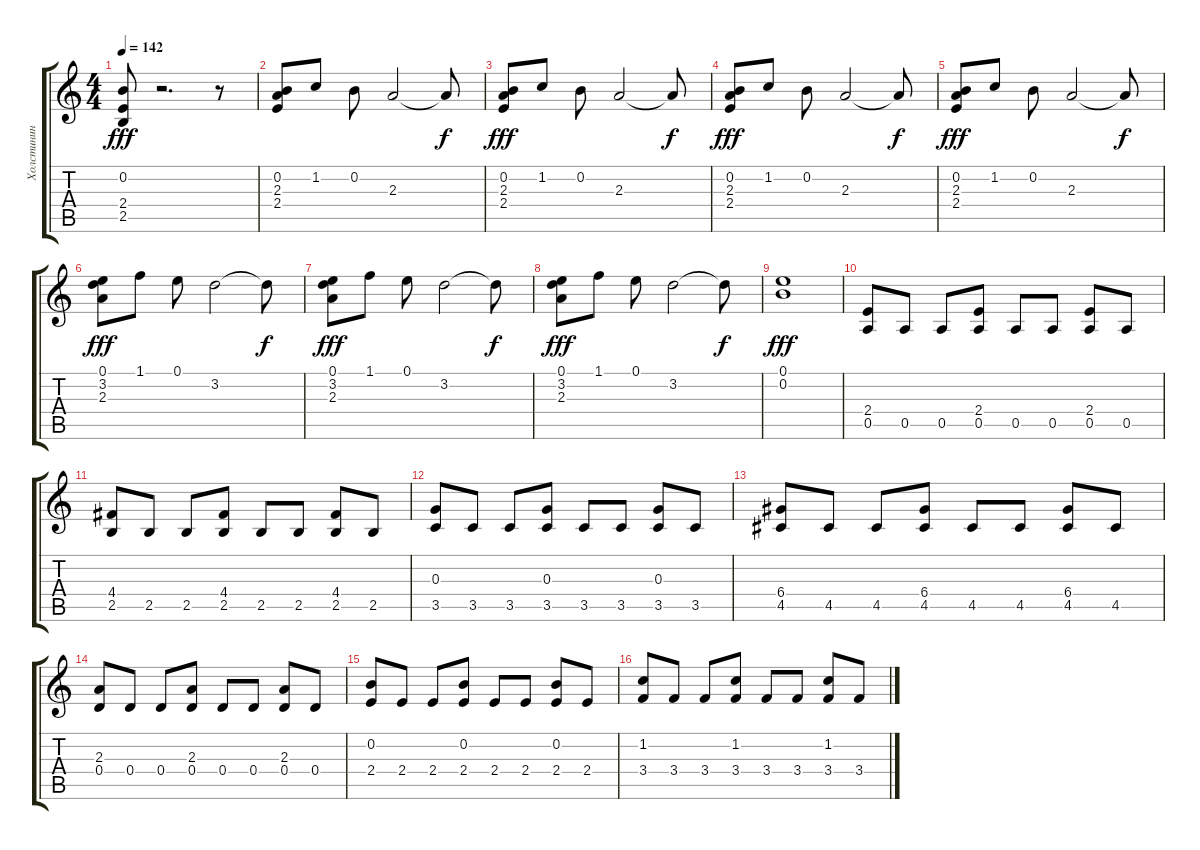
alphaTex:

\track ("Холстинин" "Холстинин") {instrument distortionguitar}
\staff {score tabs}
\tuning (E4 B3 G3 D3 A2 E2) {hide}
\ts (4 4)
\tempo 142
\clef g2
\ks c
(0.2 2.4 2.5).8{dy fff} r.2{d} r.8 |
(0.2 2.3 2.4).8{instrument acousticguitarsteel} 1.2.8 0.2.8 2.3.2 2.3{t}.8{dy f} |
(0.2 2.3 2.4).8{dy fff} 1.2.8 0.2.8 2.3.2 2.3{t}.8{dy f} |
(0.2 2.3 2.4).8{dy fff} 1.2.8 0.2.8 2.3.2 2.3{t}.8{dy f} |
(0.2 2.3 2.4).8{dy fff} 1.2.8 0.2.8 2.3.2 2.3{t}.8{dy f} |
(0.1 3.2 2.3).8{dy fff} 1.1.8 0.1.8 3.2.2 3.2{t}.8{dy f} |
(0.1 3.2 2.3).8{dy fff} 1.1.8 0.1.8 3.2.2 3.2{t}.8{dy f} |
(0.1 3.2 2.3).8{dy fff} 1.1.8 0.1.8 3.2.2 3.2{t}.8{dy f} |
(0.1 0.2).1{dy fff} |
(2.4 0.5).8{instrument distortionguitar} 0.5.8 0.5.8 (2.4 0.5).8 0.5.8 0.5.8 (2.4 0.5).8 0.5.8 |
(4.4 2.5).8 2.5.8 2.5.8 (4.4 2.5).8 2.5.8 2.5.8 (4.4 2.5).8 2.5.8 |
(0.3 3.5).8 3.5.8 3.5.8 (0.3 3.5).8 3.5.8 3.5.8 (0.3 3.5).8 3.5.8 |
(6.4 4.5).8 4.5.8 4.5.8 (6.4 4.5).8 4.5.8 4.5.8 (6.4 4.5).8 4.5.8 |
(2.3 0.4).8 0.4.8 0.4.8 (2.3 0.4).8 0.4.8 0.4.8 (2.3 0.4).8 0.4.8 |
(0.2 2.4).8 2.4.8 2.4.8 (0.2 2.4).8 2.4.8 2.4.8 (0.2 2.4).8 2.4.8 |
(1.2 3.4).8 3.4.8 3.4.8 (1.2 3.4).8 3.4.8 3.4.8 (1.2 3.4).8 3.4.8
